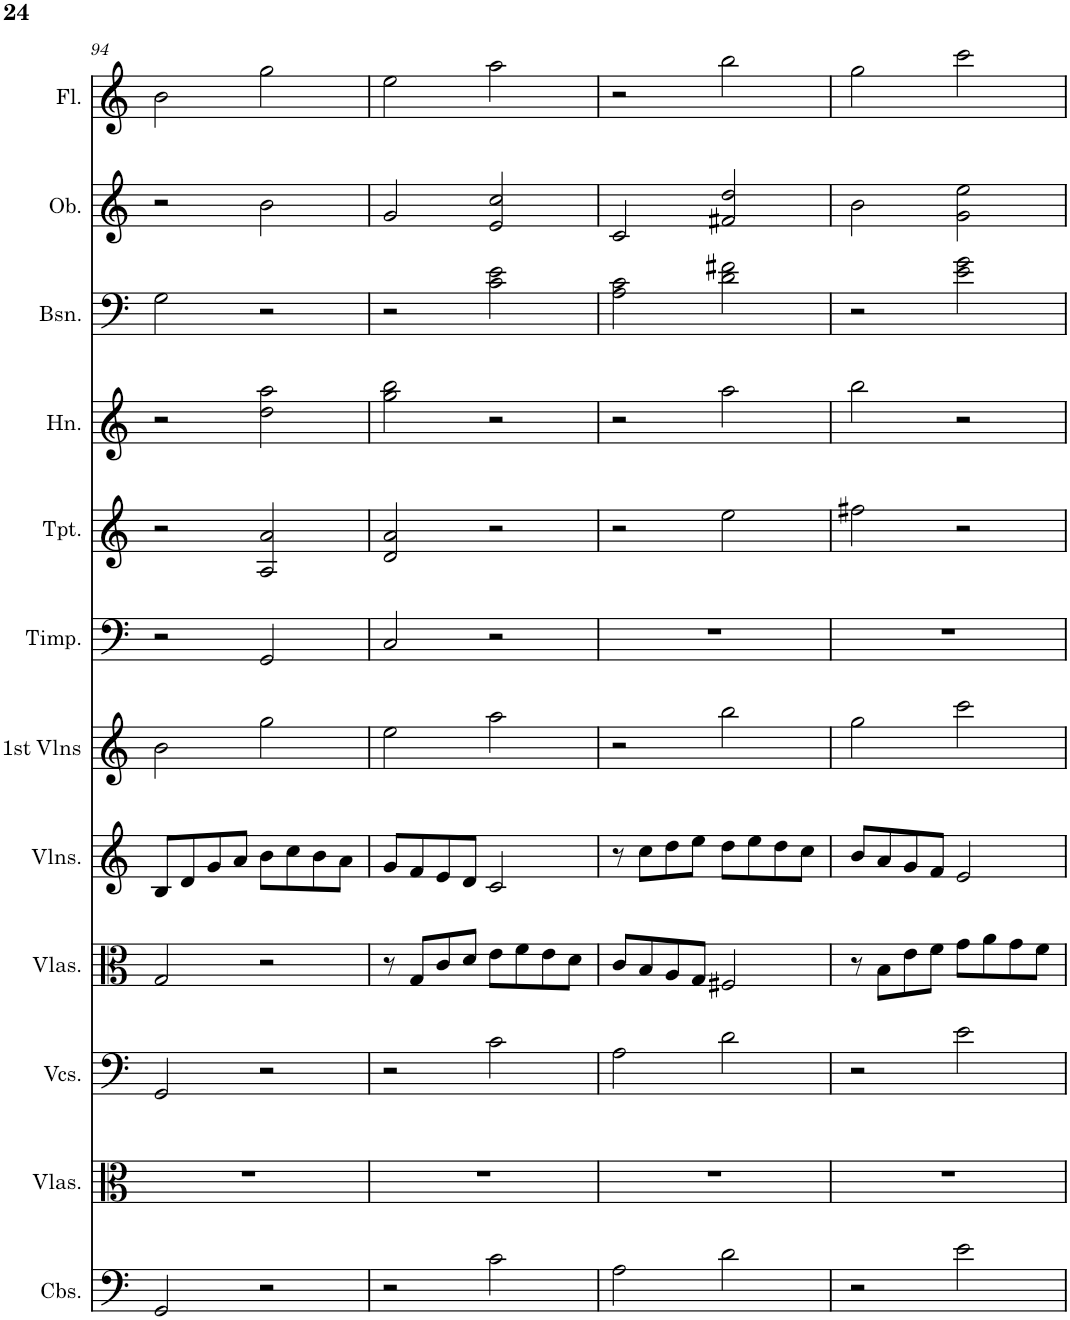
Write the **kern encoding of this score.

**kern	**kern	**kern	**kern	**kern	**kern	**kern	**kern	**kern	**kern	**kern	**kern
*part12	*part11	*part10	*part9	*part8	*part7	*part6	*part5	*part4	*part3	*part2	*part1
*staff12	*staff11	*staff10	*staff9	*staff8	*staff7	*staff6	*staff5	*staff4	*staff3	*staff2	*staff1
*I"Contrabasses	*I"Violas, Cello (tenor clef)	*I"Violoncellos	*I"Violas	*I"Violins	*I"1st Violins	*I"Timpani	*I"Trumpet	*I"Horn	*I"Bassoon	*I"Oboe	*I"Flute
*I'Cbs.	*I'Vlas.	*I'Vcs.	*I'Vlas.	*I'Vlns.	*I'1st Vlns	*I'Timp.	*I'Tpt.	*I'Hn.	*I'Bsn.	*I'Ob.	*I'Fl.
!!LO:PB:g=z
*clefF4	*clefC3	*clefF4	*clefC3	*clefG2	*clefG2	*clefF4	*clefG2	*clefG2	*clefF4	*clefG2	*clefG2
*Trd7c12	*	*	*	*	*	*	*Trd1c2	*Trd4c7	*	*	*
*k[]	*k[]	*k[]	*k[]	*k[]	*k[]	*k[]	*k[]	*k[]	*k[]	*k[]	*k[]
*M4/4	*M4/4	*M4/4	*M4/4	*M4/4	*M4/4	*M4/4	*M4/4	*M4/4	*M4/4	*M4/4	*M4/4
=94	=94	=94	=94	=94	=94	=94	=94	=94	=94	=94	=94
2GG/	1r	2GG/	2G/	8B/L	2b\	2r	2r	2r	2G\	2r	2b\
.	.	.	.	8d/	.	.	.	.	.	.	.
.	.	.	.	8g/	.	.	.	.	.	.	.
.	.	.	.	8a/J	.	.	.	.	.	.	.
2r	.	2r	2r	8b\L	2gg\	2GG/	2A/ 2a/	2dd\ 2aa\	2r	2b\	2gg\
.	.	.	.	8cc\	.	.	.	.	.	.	.
.	.	.	.	8b\	.	.	.	.	.	.	.
.	.	.	.	8a\J	.	.	.	.	.	.	.
=95	=95	=95	=95	=95	=95	=95	=95	=95	=95	=95	=95
2r	1r	2r	8r	8g/L	2ee\	2C/	2d/ 2a/	2gg\ 2bb\	2r	2g/	2ee\
.	.	.	8G/L	8f/	.	.	.	.	.	.	.
.	.	.	8c/	8e/	.	.	.	.	.	.	.
.	.	.	8d/J	8d/J	.	.	.	.	.	.	.
2c\	.	2c\	8e\L	2c/	2aa\	2r	2r	2r	2c\ 2e\	2e/ 2cc/	2aa\
.	.	.	8f\	.	.	.	.	.	.	.	.
.	.	.	8e\	.	.	.	.	.	.	.	.
.	.	.	8d\J	.	.	.	.	.	.	.	.
=96	=96	=96	=96	=96	=96	=96	=96	=96	=96	=96	=96
2A\	1r	2A\	8c/L	8r	2r	1r	2r	2r	2A\ 2c\	2c/	2r
.	.	.	8B/	8cc\L	.	.	.	.	.	.	.
.	.	.	8A/	8dd\	.	.	.	.	.	.	.
.	.	.	8G/J	8ee\J	.	.	.	.	.	.	.
2d\	.	2d\	2F#X/	8dd\L	2bb\	.	2ee\	2aa\	2d\ 2f#X\	2f#X/ 2dd/	2bb\
.	.	.	.	8ee\	.	.	.	.	.	.	.
.	.	.	.	8dd\	.	.	.	.	.	.	.
.	.	.	.	8cc\J	.	.	.	.	.	.	.
=97	=97	=97	=97	=97	=97	=97	=97	=97	=97	=97	=97
2r	1r	2r	8r	8b/L	2gg\	1r	2ff#X\	2bb\	2r	2b\	2gg\
.	.	.	8B\L	8a/	.	.	.	.	.	.	.
.	.	.	8e\	8g/	.	.	.	.	.	.	.
.	.	.	8f\J	8f/J	.	.	.	.	.	.	.
2e\	.	2e\	8g\L	2e/	2ccc\	.	2r	2r	2e\ 2g\	2g\ 2ee\	2ccc\
.	.	.	8a\	.	.	.	.	.	.	.	.
.	.	.	8g\	.	.	.	.	.	.	.	.
.	.	.	8f\J	.	.	.	.	.	.	.	.
=	=	=	=	=	=	=	=	=	=	=	=
*-	*-	*-	*-	*-	*-	*-	*-	*-	*-	*-	*-
